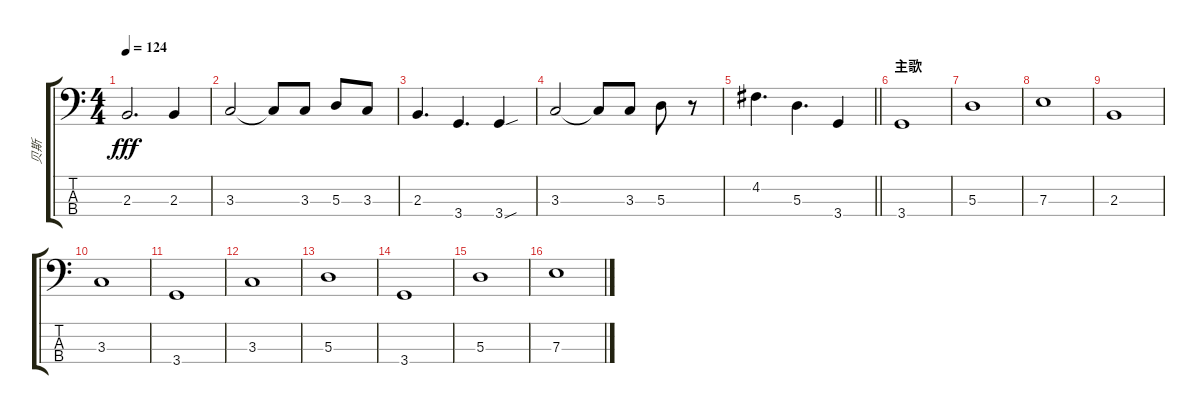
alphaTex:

\track ("贝斯" "贝斯") {instrument acousticbass}
\staff {score tabs}
\tuning (G2 D2 A1 E1) {hide}
\ts (4 4)
\tempo 124
\clef f4
\ks c
2.3.2{d dy fff} 2.3.4 |
3.3.2 3.3{t}.8 3.3.8 5.3.8 3.3.8 |
2.3.4{d} 3.4.4{d} 3.4{sou}.4 |
3.3.2 3.3{t}.8 3.3.8 5.3.8 r.8 |
\barLineRight lightlight
4.2.4{d} 5.3.4{d} 3.4.4 |
\section ("" "主歌")
3.4.1 |
5.3.1 |
7.3.1 |
2.3.1 |
3.3.1 |
3.4.1 |
3.3.1 |
5.3.1 |
3.4.1 |
5.3.1 |
7.3.1
